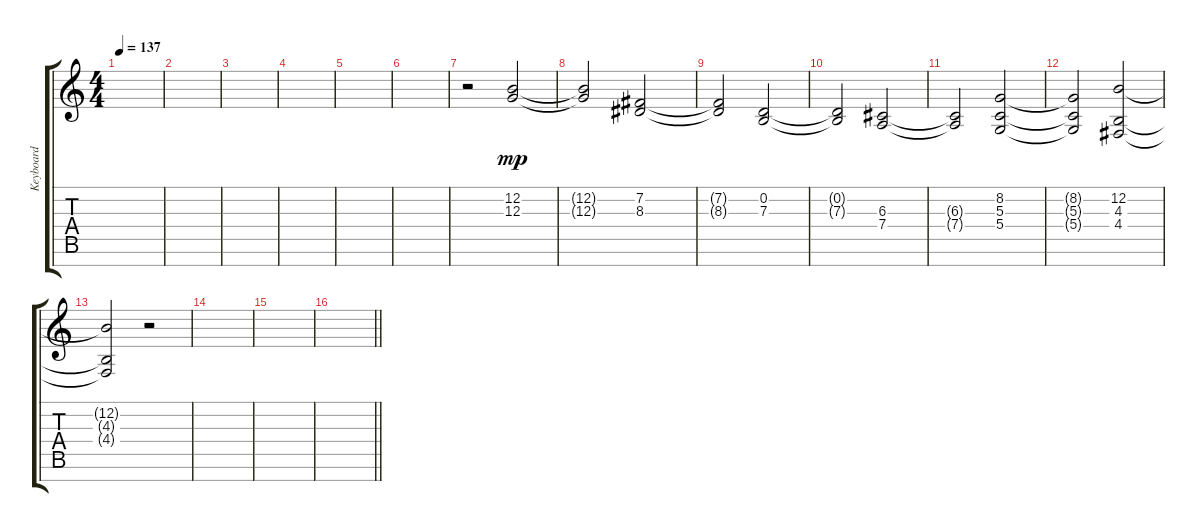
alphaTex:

\track ("Keyboard" "Keyboard") {instrument lead1square}
\staff {score tabs}
\tuning (E4 B3 G3 D3 A2 E2 B1) {hide}
\ts (4 4)
\tempo 137
\clef g2
\ks c
|
|
|
|
|
|
r.2 (12.2 12.3).2{dy mp instrument choiraahs} |
(12.2{t} 12.3{t}).2 (7.2 8.3).2 |
(7.2{t} 8.3{t}).2 (0.2 7.3).2 |
(0.2{t} 7.3{t}).2 (6.3 7.4).2 |
(6.3{t} 7.4{t}).2 (8.2 5.3 5.4).2 |
(8.2{t} 5.3{t} 5.4{t}).2 (12.2 4.3 4.4).2 |
(12.2{t} 4.3{t} 4.4{t}).2 r.2 |
|
|
\barLineRight lightlight
